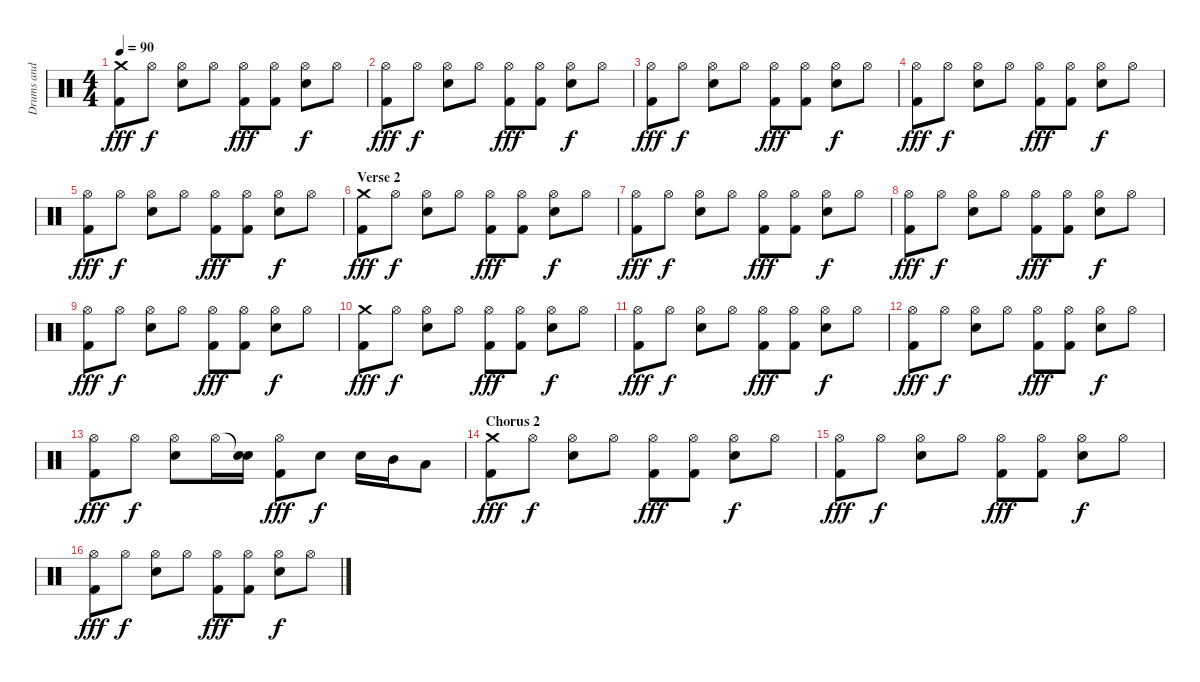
\track ("Drums and Percussion" "Drums and ") {instrument percussion}
\staff {score}
\articulation defaults
\ts (4 4)
\tempo 90
\clef neutral
\ks c
("Crash medium (hit)" "Kick (hit) 2").8{dy fff} "Hi-Hat (open)".8{dy f} ("Hi-Hat (open)" "Snare (hit) 2").8 "Hi-Hat (open)".8 ("Hi-Hat (open)" "Kick (hit) 2").8{dy fff} ("Hi-Hat (open)" "Kick (hit) 2").8 ("Hi-Hat (open)" "Snare (hit) 2").8{dy f} "Hi-Hat (open)".8 |
("Hi-Hat (open)" "Kick (hit) 2").8{dy fff} "Hi-Hat (open)".8{dy f} ("Hi-Hat (open)" "Snare (hit) 2").8 "Hi-Hat (open)".8 ("Hi-Hat (open)" "Kick (hit) 2").8{dy fff} ("Hi-Hat (open)" "Kick (hit) 2").8 ("Hi-Hat (open)" "Snare (hit) 2").8{dy f} "Hi-Hat (open)".8 |
("Hi-Hat (open)" "Kick (hit) 2").8{dy fff} "Hi-Hat (open)".8{dy f} ("Hi-Hat (open)" "Snare (hit) 2").8 "Hi-Hat (open)".8 ("Hi-Hat (open)" "Kick (hit) 2").8{dy fff} ("Hi-Hat (open)" "Kick (hit) 2").8 ("Hi-Hat (open)" "Snare (hit) 2").8{dy f} "Hi-Hat (open)".8 |
("Hi-Hat (open)" "Kick (hit) 2").8{dy fff} "Hi-Hat (open)".8{dy f} ("Hi-Hat (open)" "Snare (hit) 2").8 "Hi-Hat (open)".8 ("Hi-Hat (open)" "Kick (hit) 2").8{dy fff} ("Hi-Hat (open)" "Kick (hit) 2").8 ("Hi-Hat (open)" "Snare (hit) 2").8{dy f} "Hi-Hat (open)".8 |
("Hi-Hat (open)" "Kick (hit) 2").8{dy fff} "Hi-Hat (open)".8{dy f} ("Hi-Hat (open)" "Snare (hit) 2").8 "Hi-Hat (open)".8 ("Hi-Hat (open)" "Kick (hit) 2").8{dy fff} ("Hi-Hat (open)" "Kick (hit) 2").8 ("Hi-Hat (open)" "Snare (hit) 2").8{dy f} "Hi-Hat (open)".8 |
\section ("" "Verse 2")
("Crash medium (hit)" "Kick (hit) 2").8{dy fff} "Hi-Hat (open)".8{dy f} ("Hi-Hat (open)" "Snare (hit) 2").8 "Hi-Hat (open)".8 ("Hi-Hat (open)" "Kick (hit) 2").8{dy fff} ("Hi-Hat (open)" "Kick (hit) 2").8 ("Hi-Hat (open)" "Snare (hit) 2").8{dy f} "Hi-Hat (open)".8 |
("Hi-Hat (open)" "Kick (hit) 2").8{dy fff} "Hi-Hat (open)".8{dy f} ("Hi-Hat (open)" "Snare (hit) 2").8 "Hi-Hat (open)".8 ("Hi-Hat (open)" "Kick (hit) 2").8{dy fff} ("Hi-Hat (open)" "Kick (hit) 2").8 ("Hi-Hat (open)" "Snare (hit) 2").8{dy f} "Hi-Hat (open)".8 |
("Hi-Hat (open)" "Kick (hit) 2").8{dy fff} "Hi-Hat (open)".8{dy f} ("Hi-Hat (open)" "Snare (hit) 2").8 "Hi-Hat (open)".8 ("Hi-Hat (open)" "Kick (hit) 2").8{dy fff} ("Hi-Hat (open)" "Kick (hit) 2").8 ("Hi-Hat (open)" "Snare (hit) 2").8{dy f} "Hi-Hat (open)".8 |
("Hi-Hat (open)" "Kick (hit) 2").8{dy fff} "Hi-Hat (open)".8{dy f} ("Hi-Hat (open)" "Snare (hit) 2").8 "Hi-Hat (open)".8 ("Hi-Hat (open)" "Kick (hit) 2").8{dy fff} ("Hi-Hat (open)" "Kick (hit) 2").8 ("Hi-Hat (open)" "Snare (hit) 2").8{dy f} "Hi-Hat (open)".8 |
("Crash medium (hit)" "Kick (hit) 2").8{dy fff} "Hi-Hat (open)".8{dy f} ("Hi-Hat (open)" "Snare (hit) 2").8 "Hi-Hat (open)".8 ("Hi-Hat (open)" "Kick (hit) 2").8{dy fff} ("Hi-Hat (open)" "Kick (hit) 2").8 ("Hi-Hat (open)" "Snare (hit) 2").8{dy f} "Hi-Hat (open)".8 |
("Hi-Hat (open)" "Kick (hit) 2").8{dy fff} "Hi-Hat (open)".8{dy f} ("Hi-Hat (open)" "Snare (hit) 2").8 "Hi-Hat (open)".8 ("Hi-Hat (open)" "Kick (hit) 2").8{dy fff} ("Hi-Hat (open)" "Kick (hit) 2").8 ("Hi-Hat (open)" "Snare (hit) 2").8{dy f} "Hi-Hat (open)".8 |
("Hi-Hat (open)" "Kick (hit) 2").8{dy fff} "Hi-Hat (open)".8{dy f} ("Hi-Hat (open)" "Snare (hit) 2").8 "Hi-Hat (open)".8 ("Hi-Hat (open)" "Kick (hit) 2").8{dy fff} ("Hi-Hat (open)" "Kick (hit) 2").8 ("Hi-Hat (open)" "Snare (hit) 2").8{dy f} "Hi-Hat (open)".8 |
("Hi-Hat (open)" "Kick (hit) 2").8{dy fff} "Hi-Hat (open)".8{dy f} ("Hi-Hat (open)" "Snare (hit) 2").8 "Hi-Hat (open)".16 ("Snare (hit)"{t} "Snare (hit) 2").16 ("Hi-Hat (open)" "Kick (hit) 2").8{dy fff} "Snare (hit) 2".8{dy f} "Snare (hit) 2".16 "Mid Tom (hit)".16 "Low Tom (hit)".8 |
\section ("" "Chorus 2")
("Crash medium (hit)" "Kick (hit) 2").8{dy fff} "Hi-Hat (open)".8{dy f} ("Hi-Hat (open)" "Snare (hit) 2").8 "Hi-Hat (open)".8 ("Hi-Hat (open)" "Kick (hit) 2").8{dy fff} ("Hi-Hat (open)" "Kick (hit) 2").8 ("Hi-Hat (open)" "Snare (hit) 2").8{dy f} "Hi-Hat (open)".8 |
("Hi-Hat (open)" "Kick (hit) 2").8{dy fff} "Hi-Hat (open)".8{dy f} ("Hi-Hat (open)" "Snare (hit) 2").8 "Hi-Hat (open)".8 ("Hi-Hat (open)" "Kick (hit) 2").8{dy fff} ("Hi-Hat (open)" "Kick (hit) 2").8 ("Hi-Hat (open)" "Snare (hit) 2").8{dy f} "Hi-Hat (open)".8 |
("Hi-Hat (open)" "Kick (hit) 2").8{dy fff} "Hi-Hat (open)".8{dy f} ("Hi-Hat (open)" "Snare (hit) 2").8 "Hi-Hat (open)".8 ("Hi-Hat (open)" "Kick (hit) 2").8{dy fff} ("Hi-Hat (open)" "Kick (hit) 2").8 ("Hi-Hat (open)" "Snare (hit) 2").8{dy f} "Hi-Hat (open)".8
